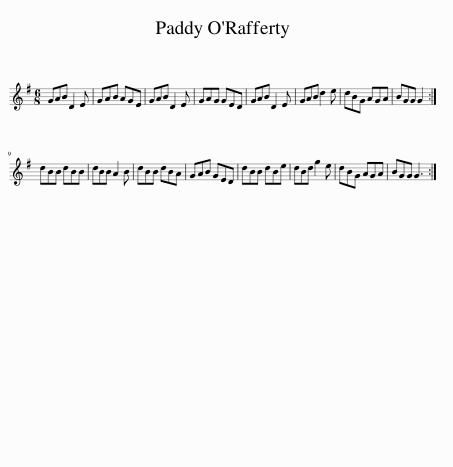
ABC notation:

X:1
L:1/8
M:6/8
I:linebreak $
K:G
V:1 treble
V:1
 GAB D2 E | GAB AGE | GAB D2 E | GAG GED | GAB D2 E | %5
 GAB d2 e | dBG AGA | BGG G2 :|$ dBB dBB | dBB A2 B | %10
 dBB dBA | GAB GED | dBB dBe | dBd g2 e | dBG AGA | %15
 BGG G3 :| %16
